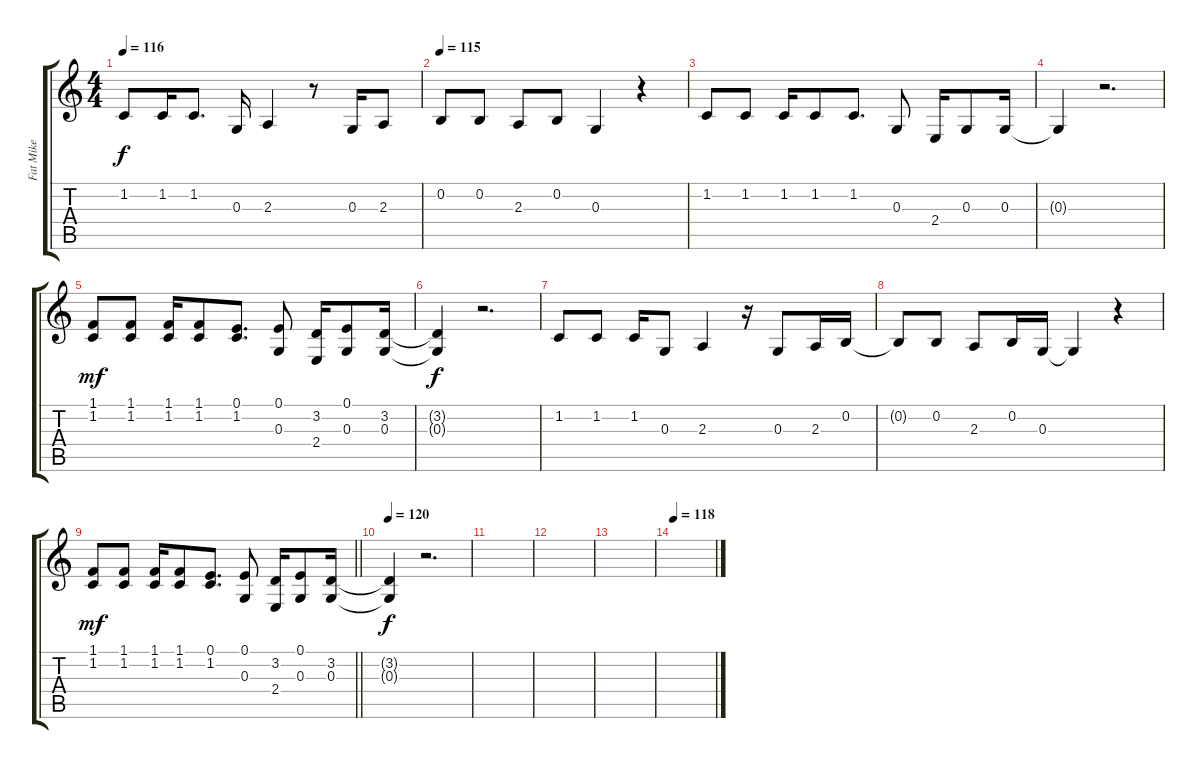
\track ("Fat Mike" "Fat Mike") {instrument bassoon}
\staff {score tabs}
\tuning (E4 B3 G3 D3 A2 E2) {hide}
\ts (4 4)
\tempo 116
\clef g2
\ks c
1.2.8{dy f} 1.2.16 1.2.8{d} 0.3.16 2.3.4 r.8 0.3.16 2.3.8 |
\tempo 115
0.2.8 0.2.8 2.3.8 0.2.8 0.3.4 r.4 |
1.2.8 1.2.8 1.2.16 1.2.8 1.2.8{d} 0.3.8 2.4.16 0.3.8 0.3.16 |
0.3{t}.4 r.2{d} |
(1.1 1.2).8{dy mf} (1.1 1.2).8 (1.1 1.2).16 (1.1 1.2).8 (0.1 1.2).8{d} (0.1 0.3).8 (3.2 2.4).16 (0.1 0.3).8 (3.2 0.3).16 |
(3.2{t} 0.3{t}).4{dy f} r.2{d} |
1.2.8 1.2.8 1.2.16 0.3.8 2.3.4 r.16 0.3.8 2.3.16 0.2.16 |
0.2{t}.8 0.2.8 2.3.8 0.2.16 0.3.16 0.3{t}.4 r.4 |
\barLineRight lightlight
(1.1 1.2).8{dy mf} (1.1 1.2).8 (1.1 1.2).16 (1.1 1.2).8 (0.1 1.2).8{d} (0.1 0.3).8 (3.2 2.4).16 (0.1 0.3).8 (3.2 0.3).16 |
\section ("" "")
\tempo 120
(3.2{t} 0.3{t}).4{dy f} r.2{d} |
|
|
|
\tempo 118
